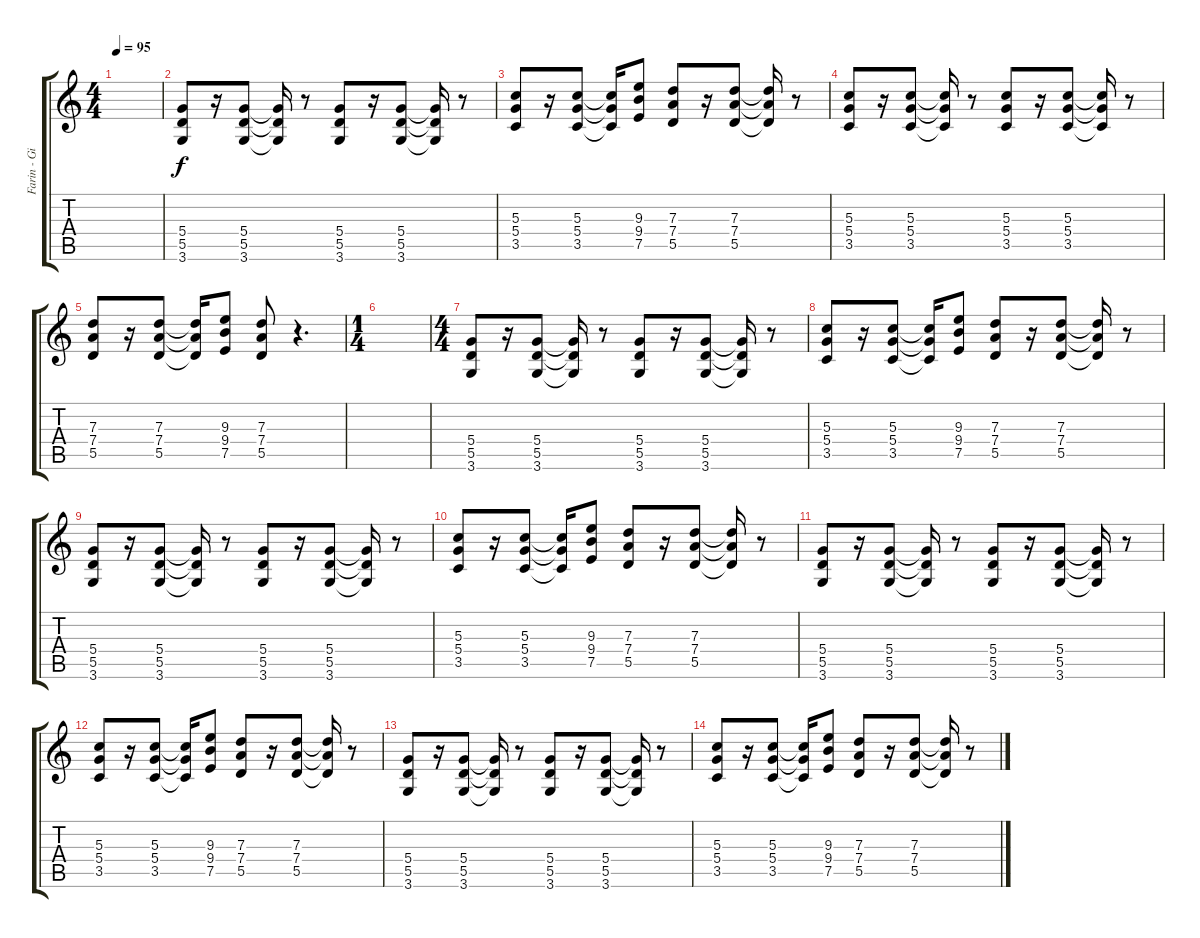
\track ("Farin - Gitarre (Verzerrt) 2" "Farin - Gi") {instrument overdrivenguitar}
\staff {score tabs}
\tuning (E4 B3 G3 D3 A2 E2) {hide}
\ts (4 4)
\tempo 95
\clef g2
\ks c
|
(5.4 5.5 3.6).8 r.16 (5.4 5.5 3.6).8 (5.4{t} 5.5{t} 3.6{t}).16 r.8 (5.4 5.5 3.6).8 r.16 (5.4 5.5 3.6).8 (5.4{t} 5.5{t} 3.6{t}).16 r.8 |
(5.3 5.4 3.5).8 r.16 (5.3 5.4 3.5).8 (5.3{t} 5.4{t} 3.5{t}).16 (9.3 9.4 7.5).8 (7.3 7.4 5.5).8 r.16 (7.3 7.4 5.5).8 (7.3{t} 7.4{t} 5.5{t}).16 r.8 |
(5.3 5.4 3.5).8 r.16 (5.3 5.4 3.5).8 (5.3{t} 5.4{t} 3.5{t}).16 r.8 (5.3 5.4 3.5).8 r.16 (5.3 5.4 3.5).8 (5.3{t} 5.4{t} 3.5{t}).16 r.8 |
(7.3 7.4 5.5).8 r.16 (7.3 7.4 5.5).8 (7.3{t} 7.4{t} 5.5{t}).16 (9.3 9.4 7.5).8 (7.3 7.4 5.5).8 r.4{d} |
\ts (1 4)
|
\ts (4 4)
(5.4 5.5 3.6).8 r.16 (5.4 5.5 3.6).8 (5.4{t} 5.5{t} 3.6{t}).16 r.8 (5.4 5.5 3.6).8 r.16 (5.4 5.5 3.6).8 (5.4{t} 5.5{t} 3.6{t}).16 r.8 |
(5.3 5.4 3.5).8 r.16 (5.3 5.4 3.5).8 (5.3{t} 5.4{t} 3.5{t}).16 (9.3 9.4 7.5).8 (7.3 7.4 5.5).8 r.16 (7.3 7.4 5.5).8 (7.3{t} 7.4{t} 5.5{t}).16 r.8 |
(5.4 5.5 3.6).8 r.16 (5.4 5.5 3.6).8 (5.4{t} 5.5{t} 3.6{t}).16 r.8 (5.4 5.5 3.6).8 r.16 (5.4 5.5 3.6).8 (5.4{t} 5.5{t} 3.6{t}).16 r.8 |
(5.3 5.4 3.5).8 r.16 (5.3 5.4 3.5).8 (5.3{t} 5.4{t} 3.5{t}).16 (9.3 9.4 7.5).8 (7.3 7.4 5.5).8 r.16 (7.3 7.4 5.5).8 (7.3{t} 7.4{t} 5.5{t}).16 r.8 |
(5.4 5.5 3.6).8 r.16 (5.4 5.5 3.6).8 (5.4{t} 5.5{t} 3.6{t}).16 r.8 (5.4 5.5 3.6).8 r.16 (5.4 5.5 3.6).8 (5.4{t} 5.5{t} 3.6{t}).16 r.8 |
(5.3 5.4 3.5).8 r.16 (5.3 5.4 3.5).8 (5.3{t} 5.4{t} 3.5{t}).16 (9.3 9.4 7.5).8 (7.3 7.4 5.5).8 r.16 (7.3 7.4 5.5).8 (7.3{t} 7.4{t} 5.5{t}).16 r.8 |
(5.4 5.5 3.6).8 r.16 (5.4 5.5 3.6).8 (5.4{t} 5.5{t} 3.6{t}).16 r.8 (5.4 5.5 3.6).8 r.16 (5.4 5.5 3.6).8 (5.4{t} 5.5{t} 3.6{t}).16 r.8 |
(5.3 5.4 3.5).8 r.16 (5.3 5.4 3.5).8 (5.3{t} 5.4{t} 3.5{t}).16 (9.3 9.4 7.5).8 (7.3 7.4 5.5).8 r.16 (7.3 7.4 5.5).8 (7.3{t} 7.4{t} 5.5{t}).16 r.8
